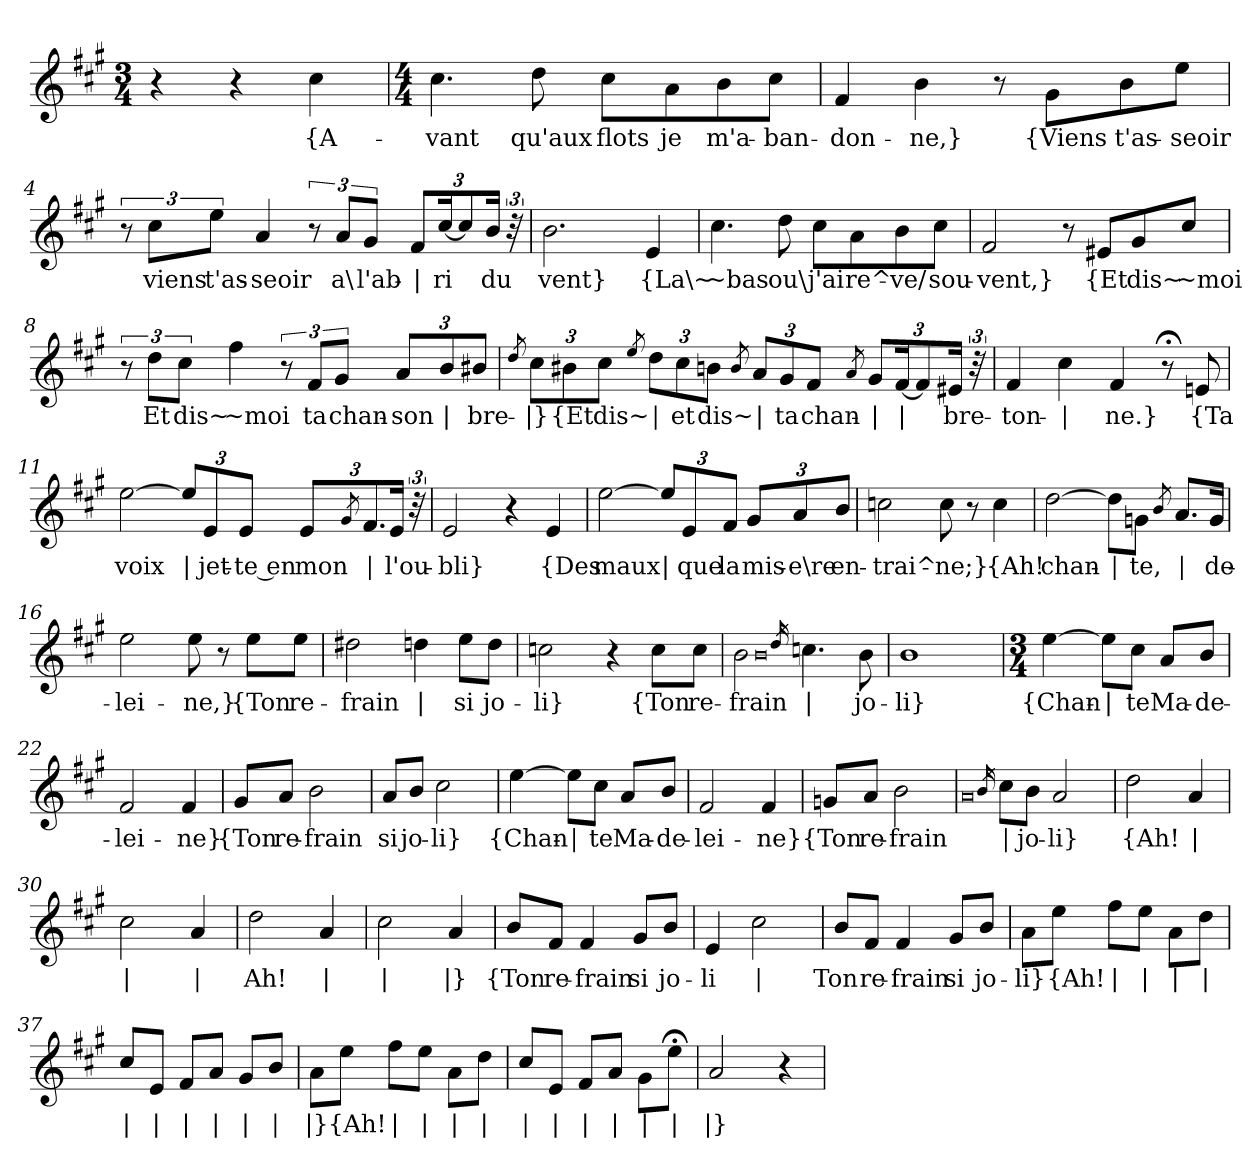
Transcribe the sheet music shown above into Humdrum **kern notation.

**kern	**text
*part1	*part1
*staff1	*staff1
*clefG2	*
*k[f#c#g#]	*
*M3/4	*
=1	=1
4r	.
4r	.
!	!LO:LY:b
4cc#\	{A-
=2	=2
*M4/4	*
!	!LO:LY:b
4.cc#\	-vant
!	!LO:LY:b
8dd\	qu'aux
!	!LO:LY:b
8cc#\L	flots
!	!LO:LY:b
8a\	je
!	!LO:LY:b
8b\	m'a-
!	!LO:LY:b
8cc#\J	-ban-
=3	=3
!	!LO:LY:b
4f#/	-don-
!	!LO:LY:b
4b\	-ne,}
8r	.
!	!LO:LY:b
8g#\L	{Viens
!	!LO:LY:b
8b\	t'as-
!	!LO:LY:b
8ee\J	-seoir
!!LO:LB:g=z
=4	=4
12r	.
!	!LO:LY:b
12cc#\L	viens
!	!LO:LY:b
12ee\J	t'as-
!	!LO:LY:b
4a/	-seoir
12r	.
!	!LO:LY:b
12a/L	a\
!	!LO:LY:b
12g#/J	l'ab-
*Xbrackettup	*
!	!LO:LY:b
12f#/L	|
!	!LO:LY:b
[24cc#/	-ri
12cc#/]	.
*brackettup	*
!	!LO:LY:b
24b/Jk	du
48r	.
=5	=5
!	!LO:LY:b
2.b\	vent}
!	!LO:LY:b
4e/	{La\~
=6	=6
!	!LO:LY:b
4.cc#\	~bas
!	!LO:LY:b
8dd\	ou\
!	!LO:LY:b
8cc#\L	j'ai
!	!LO:LY:b
8a\	re^-
!	!LO:LY:b
8b\	-ve/
!	!LO:LY:b
8cc#\J	sou-
=7	=7
!	!LO:LY:b
2f#/	-vent,}
8r	.
!	!LO:LY:b
8e#X/L	{Et
!	!LO:LY:b
8g#/	dis~
!	!LO:LY:b
8cc#/J	~moi
!!LO:LB:g=z
=8	=8
12r	.
!	!LO:LY:b
12dd\L	Et
!	!LO:LY:b
12cc#\J	dis~
!	!LO:LY:b
4ff#\	~moi
12r	.
!	!LO:LY:b
12f#/L	ta
!	!LO:LY:b
12g#/J	chan-
*Xbrackettup	*
!	!LO:LY:b
12a/L	-son
!	!LO:LY:b
12b/	|
!	!LO:LY:b
12b#X/J	bre-
=9	=9
8qdd/	.
!	!LO:LY:b
12cc#\L	|}
!	!LO:LY:b
12b#X\	{Et
!	!LO:LY:b
12cc#\J	dis~
8qee/	.
!	!LO:LY:b
12dd\L	|
!	!LO:LY:b
12cc#\	et
!	!LO:LY:b
12bn\J	dis~
8qb/	.
!	!LO:LY:b
12a/L	|
!	!LO:LY:b
12g#/	ta
!	!LO:LY:b
12f#/J	chan-
8qa/	.
!	!LO:LY:b
12g#/L	|
!	!LO:LY:b
[24f#/	|
12f#/]	.
*brackettup	*
!	!LO:LY:b
24e#X/Jk	bre-
48r	.
=10	=10
!	!LO:LY:b
4f#/	-ton-
!	!LO:LY:b
4cc#\	|
!	!LO:LY:b
4f#/	-ne.}
8r;<	.
!	!LO:LY:b
8en/	{Ta
!!LO:LB:g=z
=11	=11
!	!LO:LY:b
[2ee\	voix
*Xbrackettup	*
!	!LO:LY:b
12ee/L]	|
!	!LO:LY:b
12e/	jet-
!	!LO:LY:b
12e/J	-te en
!	!LO:LY:b
12e/L	mon
8qg#/	.
!	!LO:LY:b
12.f#/	|
*brackettup	*
!	!LO:LY:b
24e/Jk	l'ou-
48r	.
=12	=12
!	!LO:LY:b
2e/	-bli}
4r	.
!	!LO:LY:b
4e/	{Des
=13	=13
!	!LO:LY:b
[2ee\	maux
*Xbrackettup	*
!	!LO:LY:b
12ee/L]	|
!	!LO:LY:b
12e/	que
!	!LO:LY:b
12f#/J	la
!	!LO:LY:b
12g#/L	mis-
!	!LO:LY:b
12a/	-e\re
!	!LO:LY:b
12b/J	en-
=14	=14
!	!LO:LY:b
2ccn\	-trai^-
!	!LO:LY:b
8cc\	-ne;}
8r	.
!	!LO:LY:b
4cc\	{Ah!
!!LO:LB:g=z
=15	=15
!	!LO:LY:b
[2dd\	chan-
!	!LO:LY:b
8dd\L]	|
!	!LO:LY:b
8gn\J	-te,
8qb/	.
!	!LO:LY:b
8.a/L	|
!	!LO:LY:b
16g/Jk	-de-
=16	=16
!	!LO:LY:b
2ee\	-lei-
!	!LO:LY:b
8ee\	-ne,}
8r	.
!	!LO:LY:b
8ee\L	{Ton
!	!LO:LY:b
8ee\J	re-
=17	=17
!	!LO:LY:b
2dd#X\	-frain
!	!LO:LY:b
4ddn\	|
!	!LO:LY:b
8ee\L	si
!	!LO:LY:b
8dd\J	jo-
=18	=18
!	!LO:LY:b
2ccn\	-li}
4r	.
!	!LO:LY:b
8cc\L	{Ton
!	!LO:LY:b
8cc\J	re-
=19	=19
!	!LO:LY:b
2b\	-frain
0qb	.
16qdd/	.
!	!LO:LY:b
4.ccn\	|
!	!LO:LY:b
8b\	jo-
=20	=20
!	!LO:LY:b
1b	-li}
!!LO:LB:g=z
=21	=21
*M3/4	*
!	!LO:LY:b
[4ee\	{Chan-
!	!LO:LY:b
8ee\L]	|
!	!LO:LY:b
8cc#\J	-te
!	!LO:LY:b
8a/L	Ma-
!	!LO:LY:b
8b/J	-de-
=22	=22
!	!LO:LY:b
2f#/	-lei-
!	!LO:LY:b
4f#/	-ne}
=23	=23
!	!LO:LY:b
8g#/L	{Ton
!	!LO:LY:b
8a/J	re-
!	!LO:LY:b
2b\	-frain
=24	=24
!	!LO:LY:b
8a/L	si
!	!LO:LY:b
8b/J	jo-
!	!LO:LY:b
2cc#\	-li}
=25	=25
!	!LO:LY:b
[4ee\	{Chan-
!	!LO:LY:b
8ee\L]	|
!	!LO:LY:b
8cc#\J	-te
!	!LO:LY:b
8a/L	Ma-
!	!LO:LY:b
8b/J	-de-
=26	=26
!	!LO:LY:b
2f#/	-lei-
!	!LO:LY:b
4f#/	-ne}
!!LO:LB:g=z
=27	=27
!	!LO:LY:b
8gn/L	{Ton
!	!LO:LY:b
8a/J	re-
!	!LO:LY:b
2b\	-frain
=28	=28
0qa	.
16qb/	.
!	!LO:LY:b
8cc#\L	|
!	!LO:LY:b
8b\J	jo-
!	!LO:LY:b
2a/	-li}
=29	=29
!	!LO:LY:b
2dd\	{Ah!
!	!LO:LY:b
4a/	|
=30	=30
!	!LO:LY:b
2cc#\	|
!	!LO:LY:b
4a/	|
=31	=31
!	!LO:LY:b
2dd\	Ah!
!	!LO:LY:b
4a/	|
=32	=32
!	!LO:LY:b
2cc#\	|
!	!LO:LY:b
4a/	|}
=33	=33
!	!LO:LY:b
8b/L	{Ton
!	!LO:LY:b
8f#/J	re-
!	!LO:LY:b
4f#/	-frain
!	!LO:LY:b
8g#/L	si
!	!LO:LY:b
8b/J	jo-
=34	=34
!	!LO:LY:b
4e/	-li
!	!LO:LY:b
2cc#\	|
!!LO:LB:g=z
=35	=35
!	!LO:LY:b
8b/L	Ton
!	!LO:LY:b
8f#/J	re-
!	!LO:LY:b
4f#/	-frain
!	!LO:LY:b
8g#/L	si
!	!LO:LY:b
8b/J	jo-
=36	=36
!	!LO:LY:b
8a\L	-li}
!	!LO:LY:b
8ee\J	{Ah!
!	!LO:LY:b
8ff#\L	|
!	!LO:LY:b
8ee\J	|
!	!LO:LY:b
8a\L	|
!	!LO:LY:b
8dd\J	|
=37	=37
!	!LO:LY:b
8cc#/L	|
!	!LO:LY:b
8e/J	|
!	!LO:LY:b
8f#/L	|
!	!LO:LY:b
8a/J	|
!	!LO:LY:b
8g#/L	|
!	!LO:LY:b
8b/J	|
=38	=38
!	!LO:LY:b
8a\L	|}
!	!LO:LY:b
8ee\J	{Ah!
!	!LO:LY:b
8ff#\L	|
!	!LO:LY:b
8ee\J	|
!	!LO:LY:b
8a\L	|
!	!LO:LY:b
8dd\J	|
=39	=39
!	!LO:LY:b
8cc#/L	|
!	!LO:LY:b
8e/J	|
!	!LO:LY:b
8f#/L	|
!	!LO:LY:b
8a/J	|
!	!LO:LY:b
8g#\L	|
!	!LO:LY:b
8ee;<\J	|
=40	=40
!	!LO:LY:b
2a/	|}
4r	.
=	=
*-	*-
